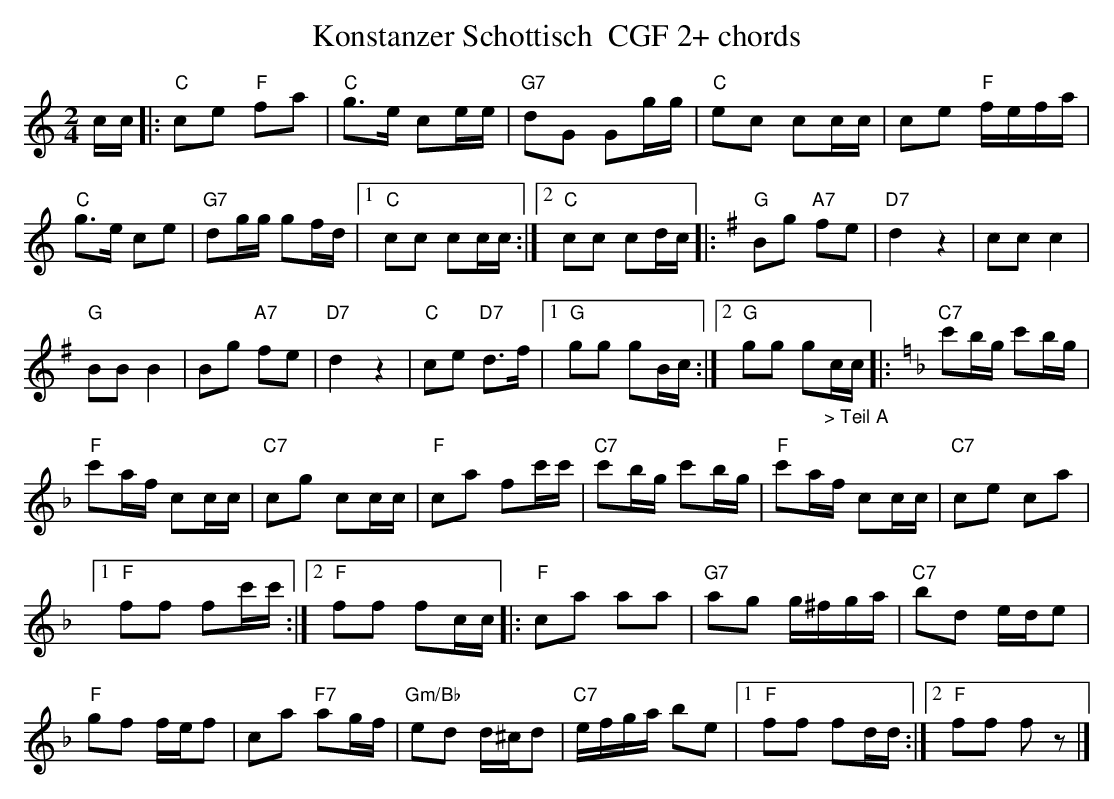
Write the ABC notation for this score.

X:1
T:Konstanzer Schottisch  CGF 2+ chords
M:2/4
L:1/16
K:Cmaj%%MIDI gchordon
cc |: "C"c2e2 "F"f2a2 | "C"g3e c2ee | "G7"d2G2 G2gg | "C"e2c2 c2cc | c2e2 "F"fefa |
"C"g3e c2e2 | "G7"d2gg g2fd |1 "C"c2c2 c2cc :|2 "C"c2c2 c2dc |: [K:Gmaj] "G"B2g2 "A7"f2e2 | "D7"d4z4 | c2c2 c4 |
"G"B2B2B4 | B2g2 "A7"f2e2 | "D7"d4z4 | "C"c2e2 "D7"d3f |1 "G"g2g2 g2Bc :|2 "G"g2g2 g2"_> Teil A"cc |: [K:Fmaj] "C7"c'2bg c'2bg |
"F"c'2af c2cc | "C7"c2g2 c2cc | "F"c2a2 f2c'c' | "C7"c'2bg c'2bg | "F"c'2af c2cc | "C7"c2e2 c2a2 |1
"F"f2f2 f2c'c' :|2 "F"f2f2 f2cc |: "F"c2a2 a2a2 | "G7"a2g2 g^fga | "C7"b2d2 ede2 |
"F"g2f2 fef2 | c2a2 "F7"a2gf | "Gm/Bb"e2d2 d^cd2 | "C7"efga b2e2 |1 "F"f2f2 f2dd :|2 "F"f2f2 f2z2 |]
